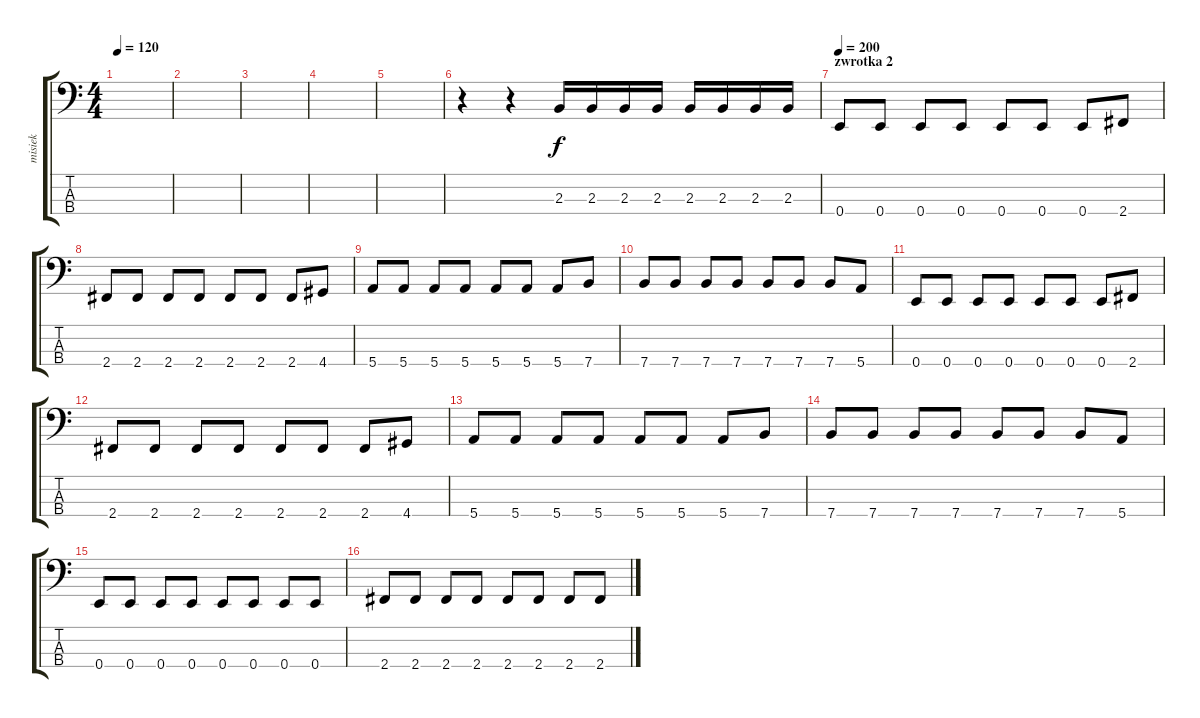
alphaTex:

\track ("misiek" "misiek") {instrument electricbasspick}
\staff {score tabs}
\tuning (G2 D2 A1 E1) {hide}
\ts (4 4)
\tempo 120
\clef f4
\ks c
|
|
|
|
|
r.4 r.4 2.3.16 2.3.16 2.3.16 2.3.16 2.3.16 2.3.16 2.3.16 2.3.16 |
\section ("" "zwrotka 2")
\tempo 200
0.4.8 0.4.8 0.4.8 0.4.8 0.4.8 0.4.8 0.4.8 2.4.8 |
2.4.8 2.4.8 2.4.8 2.4.8 2.4.8 2.4.8 2.4.8 4.4.8 |
5.4.8 5.4.8 5.4.8 5.4.8 5.4.8 5.4.8 5.4.8 7.4.8 |
7.4.8 7.4.8 7.4.8 7.4.8 7.4.8 7.4.8 7.4.8 5.4.8 |
0.4.8 0.4.8 0.4.8 0.4.8 0.4.8 0.4.8 0.4.8 2.4.8 |
2.4.8 2.4.8 2.4.8 2.4.8 2.4.8 2.4.8 2.4.8 4.4.8 |
5.4.8 5.4.8 5.4.8 5.4.8 5.4.8 5.4.8 5.4.8 7.4.8 |
7.4.8 7.4.8 7.4.8 7.4.8 7.4.8 7.4.8 7.4.8 5.4.8 |
0.4.8 0.4.8 0.4.8 0.4.8 0.4.8 0.4.8 0.4.8 0.4.8 |
2.4.8 2.4.8 2.4.8 2.4.8 2.4.8 2.4.8 2.4.8 2.4.8
